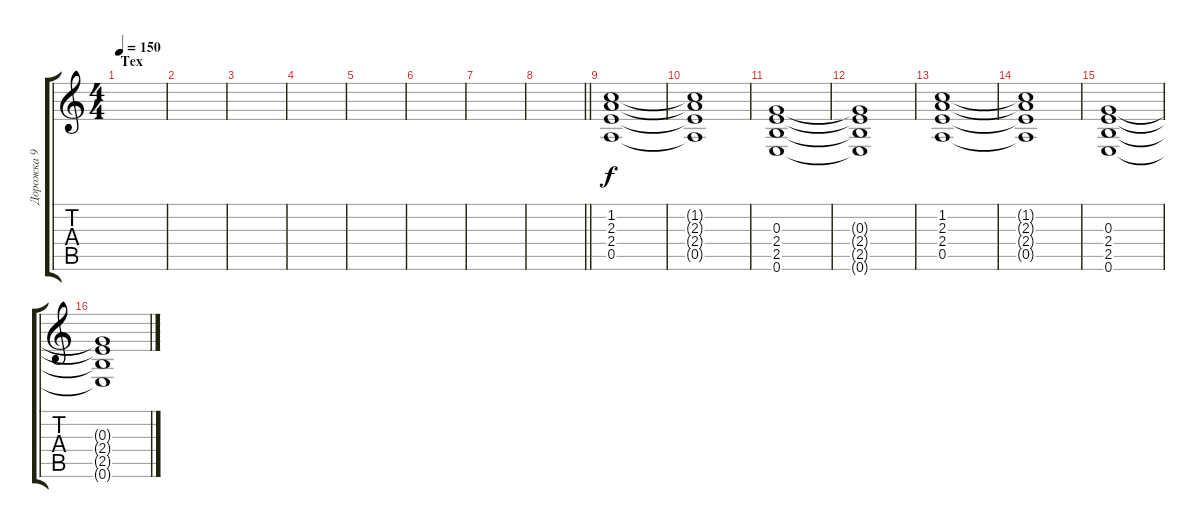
\track ("Дорожка 9" "Дорожка 9") {instrument electricguitarjazz}
\staff {score tabs}
\tuning (E4 B3 G3 D3 A2 E2) {hide}
\ts (4 4)
\section ("" "Тех ")
\tempo 150
\clef g2
\ks c
|
|
|
|
|
|
|
\barLineRight lightlight
|
(1.2 2.3 2.4 0.5).1 |
(1.2{t} 2.3{t} 2.4{t} 0.5{t}).1 |
(0.3 2.4 2.5 0.6).1 |
(0.3{t} 2.4{t} 2.5{t} 0.6{t}).1 |
(1.2 2.3 2.4 0.5).1 |
(1.2{t} 2.3{t} 2.4{t} 0.5{t}).1 |
(0.3 2.4 2.5 0.6).1 |
(0.3{t} 2.4{t} 2.5{t} 0.6{t}).1
